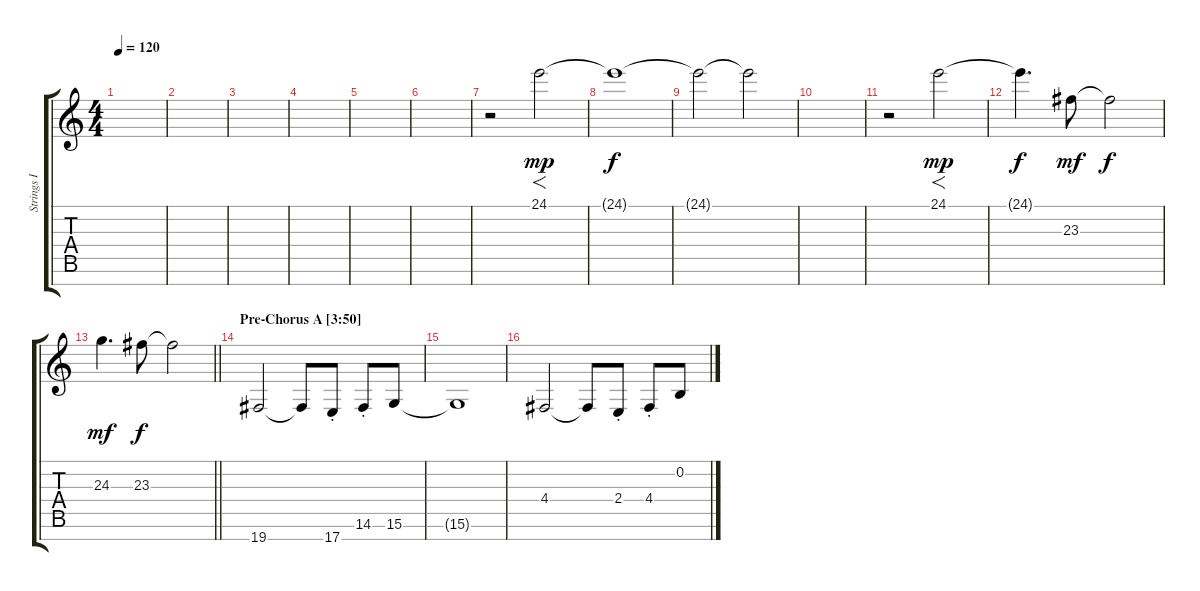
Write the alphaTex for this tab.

\track ("Strings I" "Strings I") {instrument stringensemble1}
\staff {score tabs}
\tuning (E4 B3 G3 D3 A2 E2 B1) {hide}
\ts (4 4)
\tempo 120
\clef g2
\ks c
|
|
|
|
|
|
r.2 24.1.2{f dy mp} |
24.1{t}.1{dy f} |
24.1{t}.2 24.1{t}.2{volume 4} |
|
r.2 24.1.2{f dy mp volume 14} |
24.1{t}.4{d dy f} 23.3.8{dy mf} 23.3{t}.2{dy f volume 16} |
\barLineRight lightlight
24.3.4{d dy mf} 23.3.8{dy f} 23.3{t}.2 |
\section ("" "Pre-Chorus A [3:50]")
19.7.2{volume 9} 19.7{t}.8 17.7{st}.8 14.6{st}.8 15.6.8 |
15.6{t}.1 |
4.4.2 4.4{t}.8 2.4{st}.8 4.4{st}.8 0.2.8
